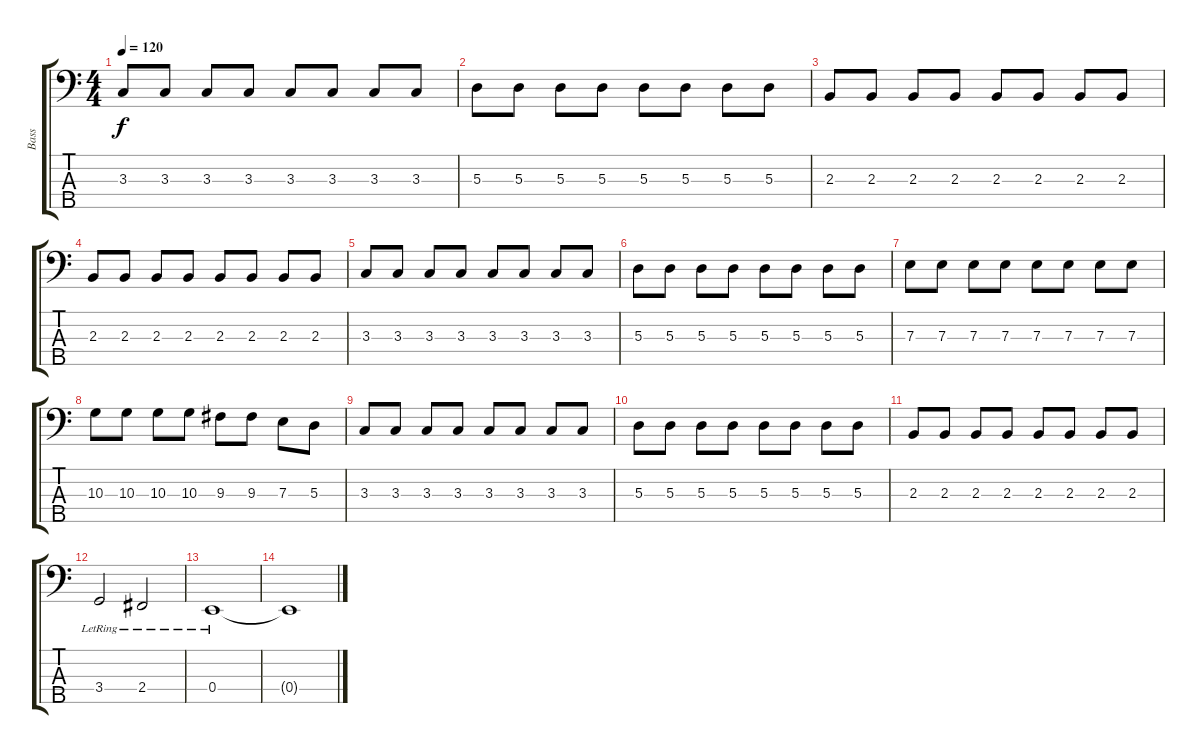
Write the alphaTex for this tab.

\track ("Bass" "Bass") {instrument electricbasspick}
\staff {score tabs}
\tuning (G2 D2 A1 E1 B0) {hide}
\ts (4 4)
\tempo 120
\clef f4
\ks c
3.3.8{dy f} 3.3.8 3.3.8 3.3.8 3.3.8 3.3.8 3.3.8 3.3.8 |
5.3.8 5.3.8 5.3.8 5.3.8 5.3.8 5.3.8 5.3.8 5.3.8 |
2.3.8 2.3.8 2.3.8 2.3.8 2.3.8 2.3.8 2.3.8 2.3.8 |
2.3.8 2.3.8 2.3.8 2.3.8 2.3.8 2.3.8 2.3.8 2.3.8 |
3.3.8 3.3.8 3.3.8 3.3.8 3.3.8 3.3.8 3.3.8 3.3.8 |
5.3.8 5.3.8 5.3.8 5.3.8 5.3.8 5.3.8 5.3.8 5.3.8 |
7.3.8 7.3.8 7.3.8 7.3.8 7.3.8 7.3.8 7.3.8 7.3.8 |
10.3.8 10.3.8 10.3.8 10.3.8 9.3.8 9.3.8 7.3.8 5.3.8 |
3.3.8 3.3.8 3.3.8 3.3.8 3.3.8 3.3.8 3.3.8 3.3.8 |
5.3.8 5.3.8 5.3.8 5.3.8 5.3.8 5.3.8 5.3.8 5.3.8 |
2.3.8 2.3.8 2.3.8 2.3.8 2.3.8 2.3.8 2.3.8 2.3.8 |
3.4{lr}.2 2.4{lr}.2 |
0.4{lr}.1 |
0.4{t}.1{volume 0}
